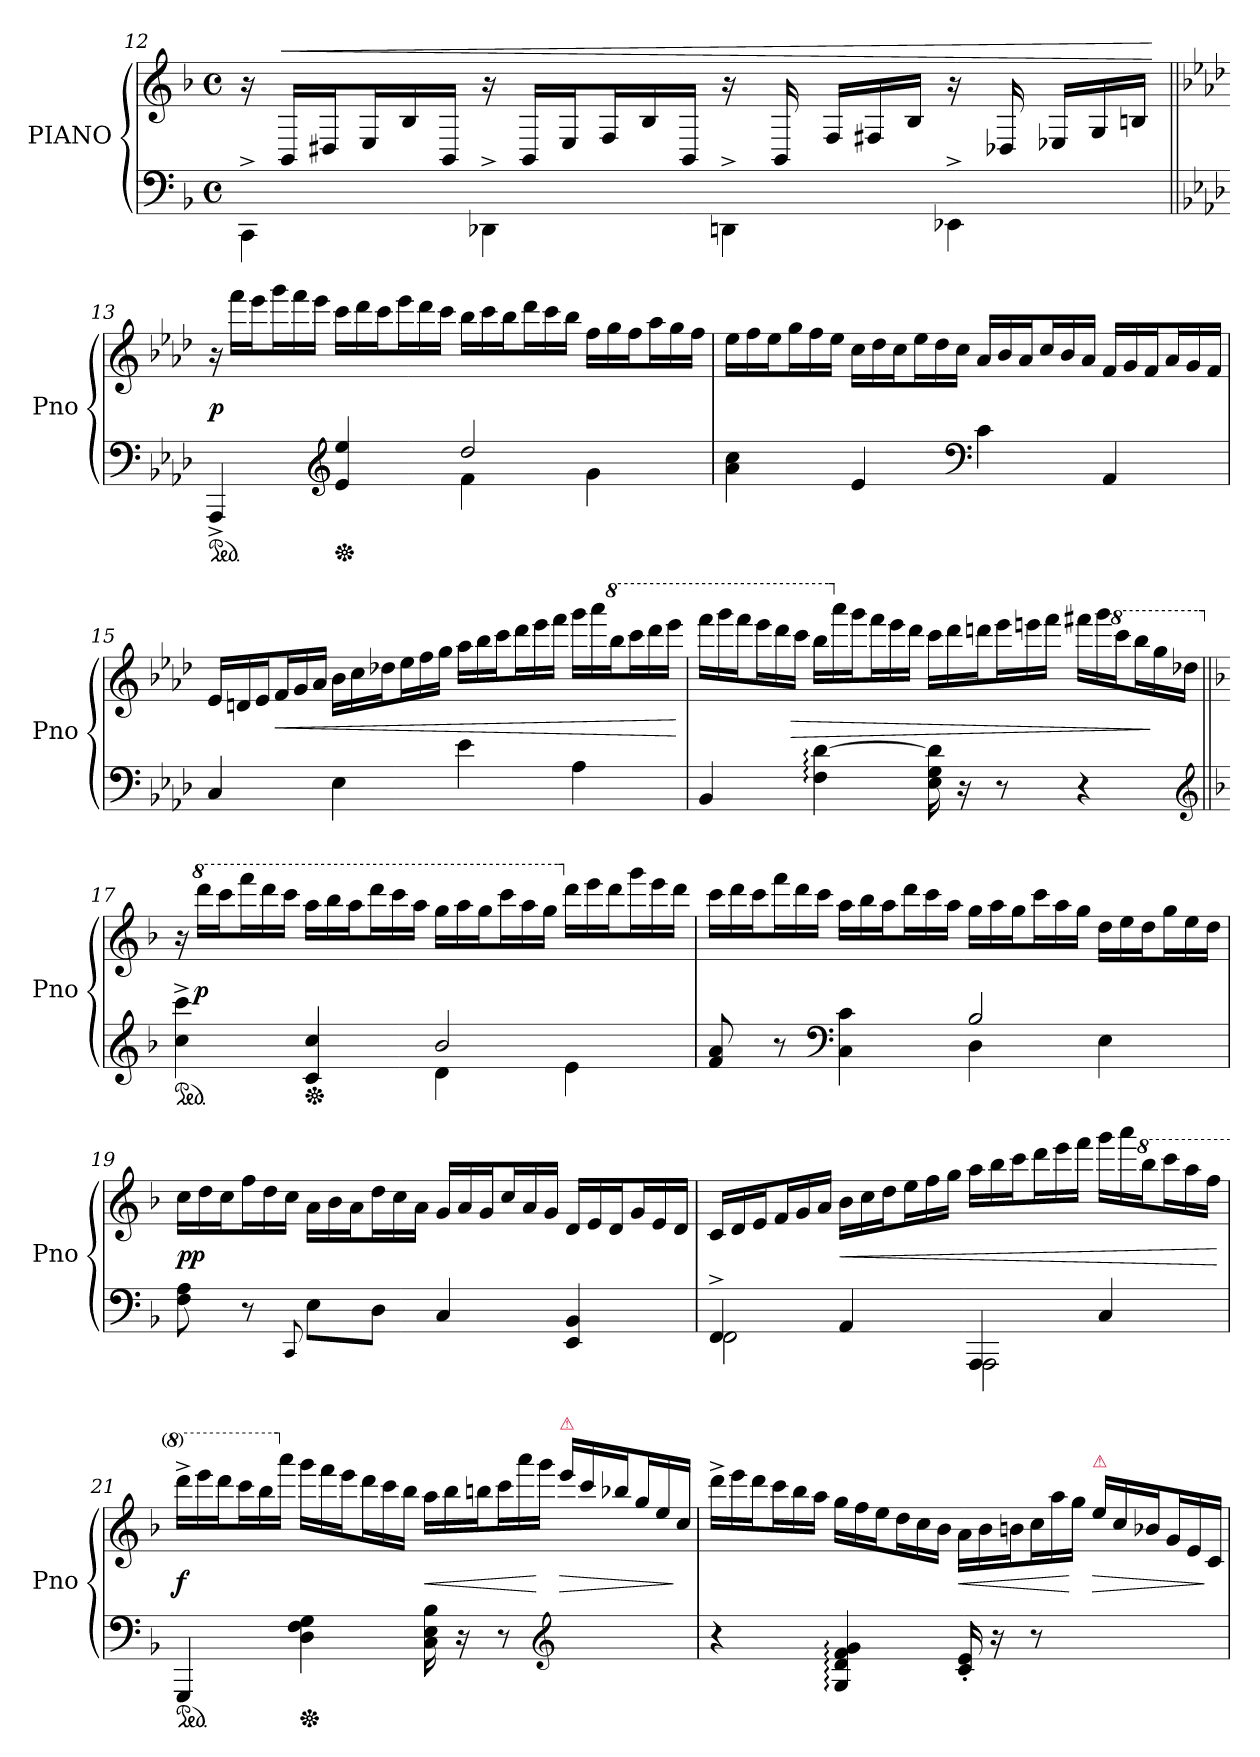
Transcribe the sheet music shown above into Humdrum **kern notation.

**kern	**kern	**dynam
*part1	*part1	*part1
*staff2	*staff1	*staff1/2
*I"PIANO	*	*
*I'Pno	*	*
*clefF4	*clefG2	*
*k[b-]	*k[b-]	*
*F:	*F:	*
*M4/4	*M4/4	*
*met(c)	*met(c)	*
*	*Xtuplet	*
=12	=12	=12
4CC^\	24r	.
!	!	!LO:HP:a
.	24BB-/LL	<
.	24D#X/J	.
.	24E/L	.
.	24B-/	.
.	24BB-/JJ	.
4DD-X^\	24r	.
.	24BB-/LL	.
.	24E/J	.
.	24F/L	.
.	24B-/	.
.	24BB-/JJ	.
4DDn^\	16r	.
.	16BB-/	.
.	24F/LL	.
.	24F#X/	.
.	24B-/JJ	.
4EE-X^\	16r	.
.	16D-X/	.
.	24E-X/LL	.
.	24G/	.
.	24Bn/JJ	.
.	.	[
=13||	=13||	=13||
*k[b-e-a-d-]	*k[b-e-a-d-]	*
*^	*	*
*ped	*	*	*
4AAA-^/	4ryy	24r	p
.	.	24fff\LL	.
.	.	24eee-\J	.
.	.	24ggg\L	.
.	.	24fff\	.
.	.	24eee-\JJ	.
*clefG2	*	*	*
*Xped	*	*	*
4e-/ 4ee-/	4ryy	24ccc\LL	.
.	.	24ddd-\	.
.	.	24ccc\J	.
.	.	24eee-\L	.
.	.	24ddd-\	.
.	.	24ccc\JJ	.
2dd-/	4f\	24bb-\LL	.
.	.	24ccc\	.
.	.	24bb-\J	.
.	.	24ddd-\L	.
.	.	24ccc\	.
.	.	24bb-\JJ	.
.	4g\	24ff\LL	.
.	.	24gg\	.
.	.	24ff\J	.
.	.	24aa-\L	.
.	.	24gg\	.
.	.	24ff\JJ	.
*v	*v	*	*
=14	=14	=14
4a-\ 4cc\	24ee-\LL	.
.	24ff\	.
.	24ee-\J	.
.	24gg\L	.
.	24ff\	.
.	24ee-\JJ	.
4e-/	24cc\LL	.
.	24dd-\	.
.	24cc\J	.
.	24ee-\L	.
.	24dd-\	.
.	24cc\JJ	.
*clefF4	*	*
4c\	24a-/LL	.
.	24b-/	.
.	24a-/J	.
.	24cc/L	.
.	24b-/	.
.	24a-/JJ	.
4AA-/	24f/LL	.
.	24g/	.
.	24f/J	.
.	24a-/L	.
.	24g/	.
.	24f/JJ	.
=15	=15	=15
4C/	24e-/LL	.
.	24dn/	.
.	24e-/J	.
.	24f/L	<
.	24g/	.
.	24a-/JJ	.
4E-\	24b-\LL	.
.	24cc\	.
.	24dd-X\J	.
.	24ee-\L	.
.	24ff\	.
.	24gg\JJ	.
4e-\	24aa-\LL	.
.	24bb-\	.
.	24ccc\J	.
.	24ddd-\L	.
.	24eee-\	.
.	24fff\JJ	.
4A-\	24ggg\LL	.
.	24aaa-\	.
*	*8va	*
.	24bbb-\J	.
.	24cccc\L	.
.	24dddd-\	.
.	24eeee-\JJ	.
.	.	[
=16	=16	=16
4BB-/	24ffff\LL	.
.	24gggg\	.
.	24ffff\J	.
.	24eeee-\L	.
.	24dddd-\	.
.	24cccc\JJ	>
4F:\ [4d-:\	24bbb-\LL	.
*	*X8va	*
.	24aaa-\	.
.	24ggg\J	.
.	24fff\L	.
.	24eee-\	.
.	24ddd-\JJ	.
16E-\ 16G\ 16d-]\	24ccc\LL	.
.	24ddd-\	.
16r	.	.
.	24dddn\J	.
8r	24eee-\L	.
.	24eeen\	.
.	24fff\JJ	.
4r	24fff#X\LL	.
.	24ggg\	.
*	*8va	*
.	24cccc\J	.
.	24bbb-\L	.
.	24ggg\	]
.	24ddd-X\JJ	.
*clefG2	*	*
=17||	=17||	=17||
*k[b-]	*k[b-]	*
*^	*	*
*	*	*X8va	*
*ped	*	*	*
4cc^\ 4ccc^\	2ryy	24r	.
*	*	*8va	*
.	.	24dddd\LL	p
.	.	24cccc\J	.
.	.	24ffff\L	.
.	.	24dddd\	.
.	.	24cccc\JJ	.
*Xped	*	*	*
4c/ 4cc/	.	24aaa\LL	.
.	.	24bbb-\	.
.	.	24aaa\J	.
.	.	24dddd\L	.
.	.	24cccc\	.
.	.	24aaa\JJ	.
2b-/	4d\	24ggg\LL	.
.	.	24aaa\	.
.	.	24ggg\J	.
.	.	24cccc\L	.
.	.	24aaa\	.
.	.	24ggg\JJ	.
*	*	*X8va	*
.	4e\	24ddd\LL	.
.	.	24eee\	.
.	.	24ddd\J	.
.	.	24ggg\L	.
.	.	24eee\	.
.	.	24ddd\JJ	.
=18	=18	=18	=18
8f/ 8a/	2ryy	24ccc\LL	.
.	.	24ddd\	.
.	.	24ccc\J	.
8r	.	24fff\L	.
.	.	24ddd\	.
.	.	24ccc\JJ	.
*clefF4	*	*	*
4C\ 4c\	.	24aa\LL	.
.	.	24bb-\	.
.	.	24aa\J	.
.	.	24ddd\L	.
.	.	24ccc\	.
.	.	24aa\JJ	.
2B-/	4D\	24gg\LL	.
.	.	24aa\	.
.	.	24gg\J	.
.	.	24ccc\L	.
.	.	24aa\	.
.	.	24gg\JJ	.
.	4E\	24dd\LL	.
.	.	24ee\	.
.	.	24dd\J	.
.	.	24gg\L	.
.	.	24ee\	.
.	.	24dd\JJ	.
*v	*v	*	*
=19	=19	=19
8F\ 8A\	24cc\LL	pp
.	24dd\	.
.	24cc\J	.
8r	24ff\L	.
.	24dd\	.
.	24cc\JJ	.
8qqCC/	.	.
8E\L	24a\LL	.
.	24b-\	.
.	24a\J	.
8D\J	24dd\L	.
.	24cc\	.
.	24a\JJ	.
4C/	24g/LL	.
.	24a/	.
.	24g/J	.
.	24cc/L	.
.	24a/	.
.	24g/JJ	.
4EE/ 4BB-/	24d/LL	.
.	24e/	.
.	24d/J	.
.	24g/L	.
.	24e/	.
.	24d/JJ	.
=20	=20	=20
*^	*	*
4FF^/	2FF\	24c/LL	.
.	.	24d/	.
.	.	24e/J	.
.	.	24f/L	.
.	.	24g/	.
.	.	24a/JJ	.
4AA/	.	24b-\LL	<
.	.	24cc\	.
.	.	24dd\J	.
.	.	24ee\L	.
.	.	24ff\	.
.	.	24gg\JJ	.
4AAA/	2AAA\	24aa\LL	.
.	.	24bb-\	.
.	.	24ccc\J	.
.	.	24ddd\L	.
.	.	24eee\	.
.	.	24fff\JJ	.
4C/	.	24ggg\LL	.
.	.	24aaa\	.
*	*	*8va	*
.	.	24bbb-\J	.
.	.	24cccc\L	.
.	.	24aaa\	.
.	.	24fff\JJ	.
*v	*v	*	*
.	.	[
=21	=21	=21
*ped	*	*
4GGG/	24dddd^\LL	f
.	24eeee\	.
.	24dddd\J	.
.	24cccc\L	.
.	24bbb-\	.
*	*X8va	*
.	24aaa\JJ	.
*Xped	*	*
4D\ 4F\ 4G\	24ggg\LL	.
.	24fff\	.
.	24eee\J	.
.	24ddd\L	.
.	24ccc\	.
.	24bb-\JJ	.
16C\ 16E\ 16B-\	24aa\LL	<
.	24bb-\	.
16r	.	.
.	24bbn\J	.
8r	24ccc\L	.
.	24aaa\	.
.	24ggg\JJ	[
*clefG2	*	*
!	!LO:TX:a:color=crimson:t=⚠	!
4ryy	24eee\LL	>
.	24ccc\	.
.	24bb-X/J	.
.	24gg/L	.
.	24ee/	.
.	24cc/JJ	]
=22	=22	=22
4r	24ddd^\LL	.
.	24eee\	.
.	24ddd\J	.
.	24ccc\L	.
.	24bb-\	.
.	24aa\JJ	.
4G:/ 4d:/ 4f:/ 4g:/	24gg\LL	.
.	24ff\	.
.	24ee\J	.
.	24dd\L	.
.	24cc\	.
.	24b-\JJ	.
16c'/ 16e'/	24a\LL	<
.	24b-\	.
16r	.	.
.	24bn\J	.
8r	24cc\L	.
.	24aa\	.
.	24gg\JJ	[
!	!LO:TX:a:color=crimson:t=⚠	!
4ryy	24ee\LL	>
.	24cc\	.
.	24b-X/J	.
.	24g/L	.
.	24e/	.
.	24c/JJ	]
=	=	=
*-	*-	*-
